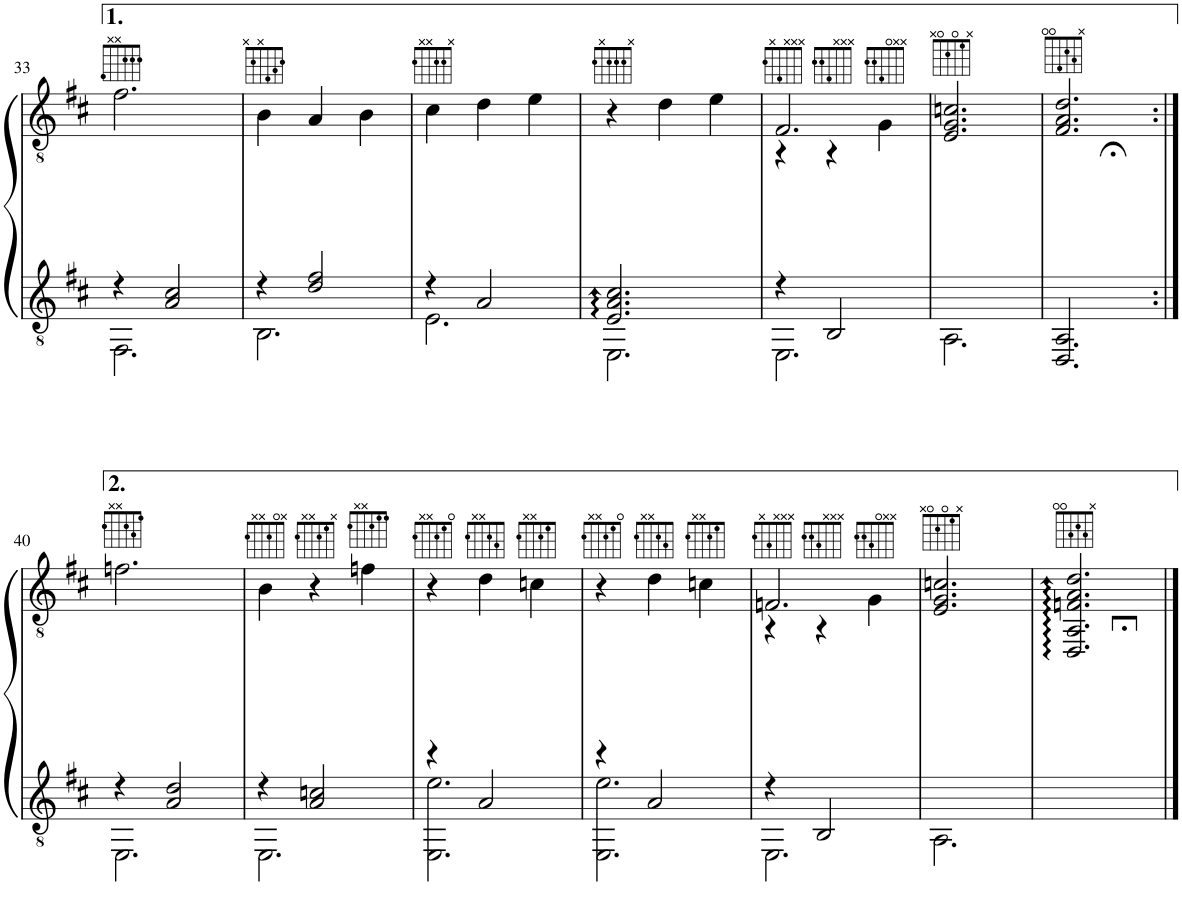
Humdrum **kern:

**kern	**kern
*part1	*part1
*staff2	*staff1
*I"Piano	*
*I'Pno.	*
!!LO:PB:g=z
*clefGv2	*clefGv2
*k[f#c#]	*k[f#c#]
*M3/4	*M3/4
=33	=33
*^	*
4r	2.FF#\	2.f#\
2A/ 2c#/	.	.
=34	=34	=34
4r	2.BB\	4B\
2d/ 2f#/	.	4A/
.	.	4B\
=35	=35	=35
4r	2.E\	4c#\
2A/	.	4d\
.	.	4e\
=36	=36	=36
2.E/ 2.A/ 2.c#/	2.EE\	4r
.	.	4d\
.	.	4e\
=37	=37	=37
*	*	*^
4r	2.EE\	2.F#/	4r
2BB/	.	.	4r
.	.	.	4G\
*	*	*v	*v
=38	=38	=38
2.ryy	2.AA\	2.E/ 2.G/ 2.cn/
=39	=39	=39
2.r;<yy	2.DD/ 2.AA/	2.F#/ 2.A/ 2.d/
!!LO:LB:g=z
=40:|!	=40:|!	=40:|!
4r	2.EE\	2.fn\
2A/ 2d/	.	.
=41	=41	=41
4r	2.EE\	4B\
2A/ 2cn/	.	4r
.	.	4fn\
=42	=42	=42
4r	2.EE\ 2.e\	4r
2A/	.	4d\
.	.	4cn\
=43	=43	=43
4r	2.EE\ 2.e\	4r
2A/	.	4d\
.	.	4cn\
=44	=44	=44
*	*	*^
4r	2.EE\	2.Fn/	4r
2BB/	.	.	4r
.	.	.	4G\
*	*	*v	*v
=45	=45	=45
2.ryy	2.AA\	2.E/ 2.G/ 2.cn/
*v	*v	*
=46	=46
2.r;<yy	2.DD/ 2.AA/ 2.Fn/ 2.A/ 2.d/
==	==
*-	*-
